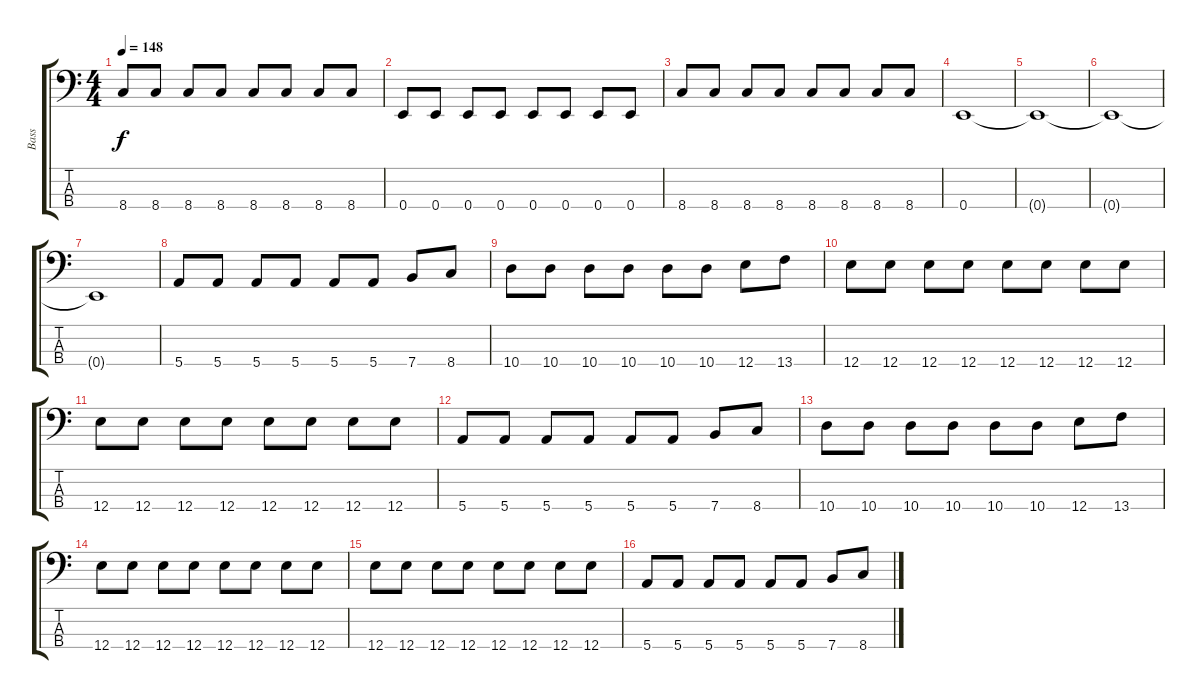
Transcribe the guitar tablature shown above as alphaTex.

\track ("Bass" "Bass") {instrument electricbassfinger}
\staff {score tabs}
\tuning (G2 D2 A1 E1) {hide}
\ts (4 4)
\tempo 148
\clef f4
\ks c
8.4.8{dy f} 8.4.8 8.4.8 8.4.8 8.4.8 8.4.8 8.4.8 8.4.8 |
0.4.8 0.4.8 0.4.8 0.4.8 0.4.8 0.4.8 0.4.8 0.4.8 |
8.4.8 8.4.8 8.4.8 8.4.8 8.4.8 8.4.8 8.4.8 8.4.8 |
0.4.1 |
0.4{t}.1 |
0.4{t}.1 |
0.4{t}.1 |
5.4.8{volume 16} 5.4.8 5.4.8 5.4.8 5.4.8 5.4.8 7.4.8 8.4.8 |
10.4.8 10.4.8 10.4.8 10.4.8 10.4.8 10.4.8 12.4.8 13.4.8 |
12.4.8 12.4.8 12.4.8 12.4.8 12.4.8 12.4.8 12.4.8 12.4.8 |
12.4.8 12.4.8 12.4.8 12.4.8 12.4.8 12.4.8 12.4.8 12.4.8 |
5.4.8 5.4.8 5.4.8 5.4.8 5.4.8 5.4.8 7.4.8 8.4.8 |
10.4.8 10.4.8 10.4.8 10.4.8 10.4.8 10.4.8 12.4.8 13.4.8 |
12.4.8 12.4.8 12.4.8 12.4.8 12.4.8 12.4.8 12.4.8 12.4.8 |
12.4.8 12.4.8 12.4.8 12.4.8 12.4.8 12.4.8 12.4.8 12.4.8 |
5.4.8 5.4.8 5.4.8 5.4.8 5.4.8 5.4.8 7.4.8 8.4.8
